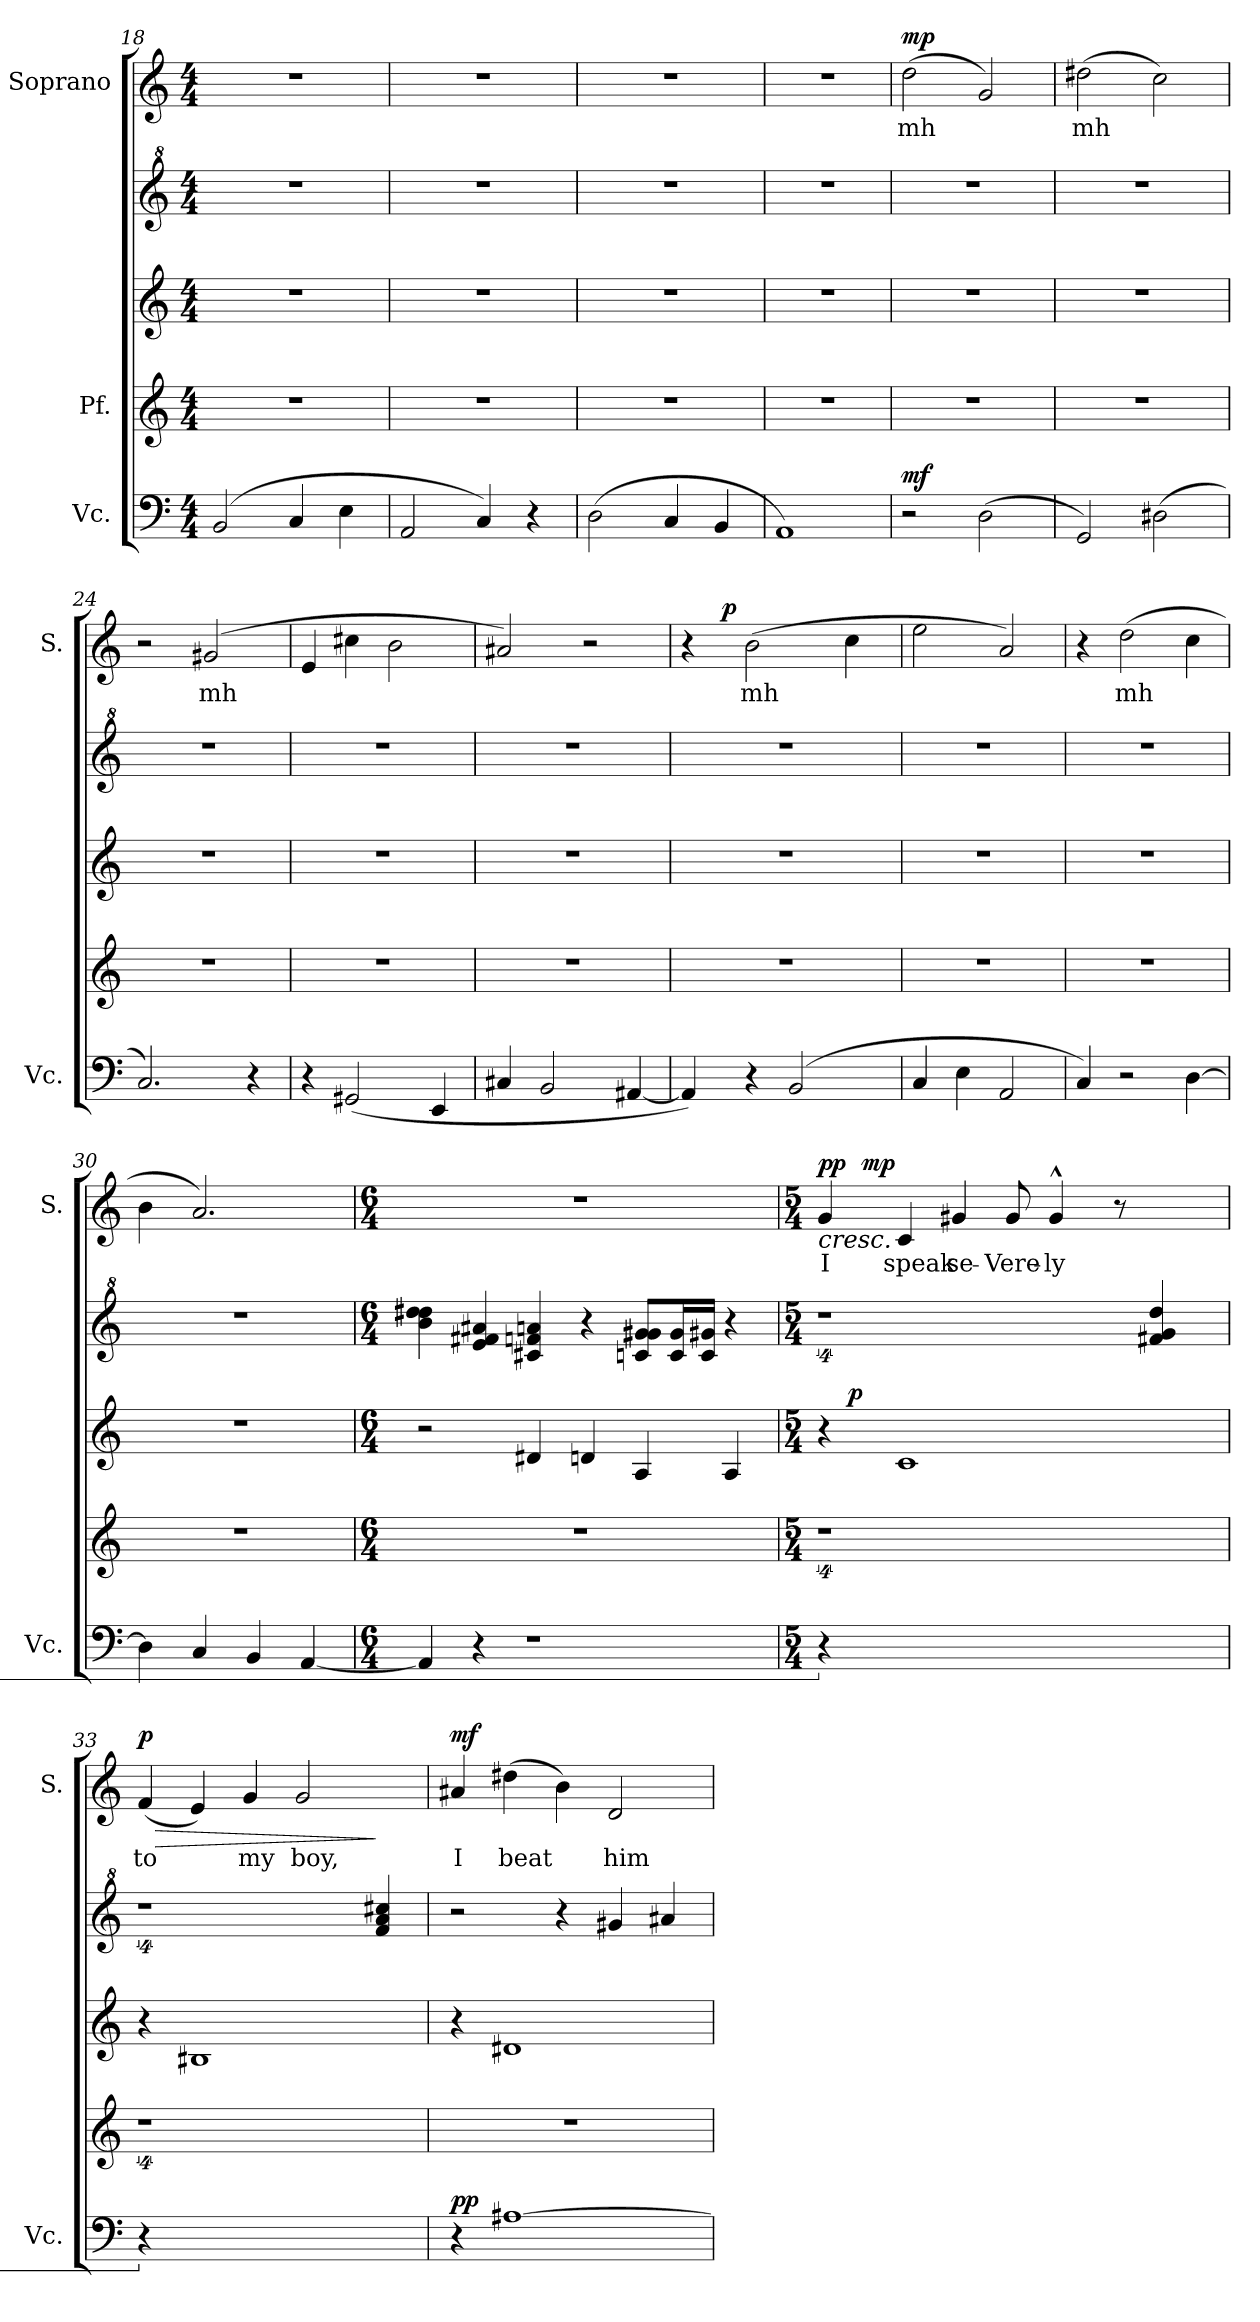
**kern	**dynam	**kern	**kern	**dynam	**kern	**dynam	**kern	**text	**dynam
*part5	*part5	*part4	*part3	*part3	*part2	*part2	*part1	*part1	*part1
*staff5	*staff5	*staff4	*staff3	*staff3	*staff2	*staff2	*staff1	*staff1	*staff1
*I"Vc.	*	*I"Pf.	*	*	*	*	*I"Soprano	*	*
*I'Vc.	*	*	*	*	*	*	*I'S.	*	*
*clefF4	*	*clefG2	*clefG2	*	*clefG^2	*	*clefG2	*	*
*k[]	*	*k[]	*k[]	*	*k[]	*	*k[]	*	*
*C:	*	*C:	*C:	*	*C:	*	*C:	*	*
*M4/4	*	*M4/4	*M4/4	*	*M4/4	*	*M4/4	*	*
=18	=18	=18	=18	=18	=18	=18	=18	=18	=18
(2BB/	.	1r	1r	.	1r	.	1r	.	.
4C/	.	.	.	.	.	.	.	.	.
4E\	.	.	.	.	.	.	.	.	.
=19	=19	=19	=19	=19	=19	=19	=19	=19	=19
2AA/	.	1r	1r	.	1r	.	1r	.	.
4C/)	.	.	.	.	.	.	.	.	.
4r	.	.	.	.	.	.	.	.	.
=20	=20	=20	=20	=20	=20	=20	=20	=20	=20
(>2D\	.	1r	1r	.	1r	.	1r	.	.
4C/	.	.	.	.	.	.	.	.	.
4BB/	.	.	.	.	.	.	.	.	.
=21	=21	=21	=21	=21	=21	=21	=21	=21	=21
1AA)	.	1r	1r	.	1r	.	1r	.	.
=22	=22	=22	=22	=22	=22	=22	=22	=22	=22
!	!LO:DY:a	!	!	!	!	!	!	!LO:LY:b	!LO:DY:a
2r	mf	1r	1r	.	1r	.	(>2dd\	mh	mp
(>2D\	.	.	.	.	.	.	2g/)	.	.
=23	=23	=23	=23	=23	=23	=23	=23	=23	=23
!	!	!	!	!	!	!	!	!LO:LY:b	!
2GG/)	.	1r	1r	.	1r	.	(>2dd#X\	mh	.
(>2D#X\	.	.	.	.	.	.	2cc\)	.	.
=24	=24	=24	=24	=24	=24	=24	=24	=24	=24
2.C/)	.	1r	1r	.	1r	.	2r	.	.
!	!	!	!	!	!	!	!	!LO:LY:b	!
.	.	.	.	.	.	.	(2g#X/	mh	.
4r	.	.	.	.	.	.	.	.	.
!!LO:LB:g=z
=25	=25	=25	=25	=25	=25	=25	=25	=25	=25
4r	.	1r	1r	.	1r	.	4e/	.	.
(2GG#X/	.	.	.	.	.	.	4cc#X\	.	.
.	.	.	.	.	.	.	2b\	.	.
4EE/	.	.	.	.	.	.	.	.	.
=26	=26	=26	=26	=26	=26	=26	=26	=26	=26
4C#X/	.	1r	1r	.	1r	.	2a#X/)	.	.
2BB/	.	.	.	.	.	.	.	.	.
.	.	.	.	.	.	.	2r	.	.
[<4AA#X/	.	.	.	.	.	.	.	.	.
=27	=27	=27	=27	=27	=27	=27	=27	=27	=27
*	*	*	*	*	*	*	*^	*	*
4AA#/])	.	1r	1r	.	1r	.	4r	8ryy	.	.
.	.	.	.	.	.	.	.	32ryy	.	.
!	!	!	!	!	!	!	!	!	!	!LO:DY:a
.	.	.	.	.	.	.	.	2ryy	.	p
!	!	!	!	!	!	!	!	!	!LO:LY:b	!
4r	.	.	.	.	.	.	(>2b\	.	mh	.
(2BB/	.	.	.	.	.	.	.	.	.	.
.	.	.	.	.	.	.	.	4ryy	.	.
.	.	.	.	.	.	.	4cc\	.	.	.
.	.	.	.	.	.	.	.	16.ryy	.	.
*	*	*	*	*	*	*	*v	*v	*	*
=28	=28	=28	=28	=28	=28	=28	=28	=28	=28
4C/	.	1r	1r	.	1r	.	2ee\	.	.
4E\	.	.	.	.	.	.	.	.	.
2AA/	.	.	.	.	.	.	2a/)	.	.
=29	=29	=29	=29	=29	=29	=29	=29	=29	=29
4C/)	.	1r	1r	.	1r	.	4r	.	.
!	!	!	!	!	!	!	!	!LO:LY:b	!
2r	.	.	.	.	.	.	(>2dd\	mh	.
[>4D\	.	.	.	.	.	.	4cc\	.	.
=30	=30	=30	=30	=30	=30	=30	=30	=30	=30
4D\]	.	1r	1r	.	1r	.	4b\	.	.
4C/	.	.	.	.	.	.	2.a/)	.	.
4BB/	.	.	.	.	.	.	.	.	.
[<4AA/	.	.	.	.	.	.	.	.	.
!!LO:LB:g=z
=31	=31	=31	=31	=31	=31	=31	=31	=31	=31
*M6/4	*	*M6/4	*M6/4	*	*M6/4	*	*M6/4	*	*
!	!	!	!	!	!	!LO:DY:a	!LO:N:vis=1	!	!
!	!	!	!	!	!	!LO:DY:n=1:b	!	!	!
4AA/]	.	1.r	2r	.	4bb\ 4ddd#X\ 4ddd#\	mf mf	1.r	.	.
4r	.	.	.	.	4ee/ 4ff#X/ 4aa#X/	.	.	.	.
1r	.	.	4d#X/	.	4cc#X/ 4ffn/ 4aan/	.	.	.	.
.	.	.	4dn/	.	4r	.	.	.	.
.	.	.	4A/	.	8ccn/ 8gg#X/ 8gg#/L	.	.	.	.
.	.	.	.	.	16cc/ 16gg#/L	.	.	.	.
.	.	.	.	.	16cc/ 16gg#X/JJ	.	.	.	.
.	.	.	4A/	.	4r	.	.	.	.
=32	=32	=32	=32	=32	=32	=32	=32	=32	=32
*M5/4	*	*M5/4	*M5/4	*	*M5/4	*	*M5/4	*	*
!LO:N:vis=1	!	!	!	!	!	!	!	!LO:LY:b	!LO:HP:b
!	!	!	!	!	!	!	!	!	!LO:DY:n=1:a
*	*	*	*^	*	*	*	*^	*	*
4%5r	.	4%5r	4r	16.ryy	.	4%5r	.	4g/	8ryy	I	< pp
!	!	!	!	!	!LO:DY:a	!	!	!	!	!	!
.	.	.	.	1ryy	p	.	.	.	.	.	.
!	!	!	!	!	!	!	!	!	!	!	!LO:DY:n=2:b
.	.	.	.	.	.	.	.	.	1ryy	.	mp
!	!	!	!	!	!	!	!	!	!	!LO:LY:b	!
.	.	.	1c	.	.	.	.	4c/	.	speak	.
!	!	!	!	!	!	!	!	!	!	!LO:LY:b	!
.	.	.	.	.	.	.	.	4g#X/	.	se-	.
!	!	!	!	!	!	!	!	!	!	!LO:LY:b	!
.	.	.	.	.	.	.	.	8g#/	.	-Vere-	.
!	!	!	!	!	!	!	!	!	!	!LO:LY:b	!
.	.	.	.	.	.	.	.	4g#^^</	.	-ly	.
.	.	.	.	4ryy	.	.	.	.	.	.	.
.	.	.	.	.	.	.	.	8r	4.ryy	.	[
4ryy	.	4ryy	4ryy	.	.	4ff#X/ 4gg/ 4ddd/	.	4ryy	.	.	.
.	.	.	.	8ryy	.	.	.	.	.	.	.
.	.	.	.	32ryy	.	.	.	.	.	.	.
=33	=33	=33	=33	=33	=33	=33	=33	=33	=33	=33	=33
!LO:N:vis=1	!	!	!	!	!	!	!	!	!	!LO:LY:b	!LO:HP:b
!	!	!	!	!	!	!	!	!	!	!	!LO:DY:n=1:a
*	*	*	*v	*v	*	*	*	*v	*v	*	*
4%5r	.	4%5r	4r	.	4%5r	.	(<4f/	to	> p
.	.	.	1B#X	.	.	.	4e/)	.	.
!	!	!	!	!	!	!	!	!LO:LY:b	!
.	.	.	.	.	.	.	4g/	my	.
!	!	!	!	!	!	!	!	!LO:LY:b	!
.	.	.	.	.	.	.	2g/	boy,	.
4ryy	.	4ryy	4ryy	.	4ff/ 4aa/ 4ccc#X/	.	4ryy	.	]
!!LO:LB:g=z
=34	=34	=34	=34	=34	=34	=34	=34	=34	=34
!	!LO:DY:a	!	!	!	!	!	!	!LO:LY:b	!LO:DY:a
4r	pp	4%5r	4r	.	2r	.	4a#X/	I	mf
!	!	!	!	!	!	!	!	!LO:LY:b	!
[>1A#X	.	.	1d#X	.	.	.	(>4dd#X\	beat	.
.	.	.	.	.	4r	.	4b\)	.	.
!	!	!	!	!	!	!	!	!LO:LY:b	!
.	.	.	.	.	4gg#X/	.	2d/	him	.
.	.	.	.	.	4aa#X/	.	.	.	.
=	=	=	=	=	=	=	=	=	=
*-	*-	*-	*-	*-	*-	*-	*-	*-	*-
